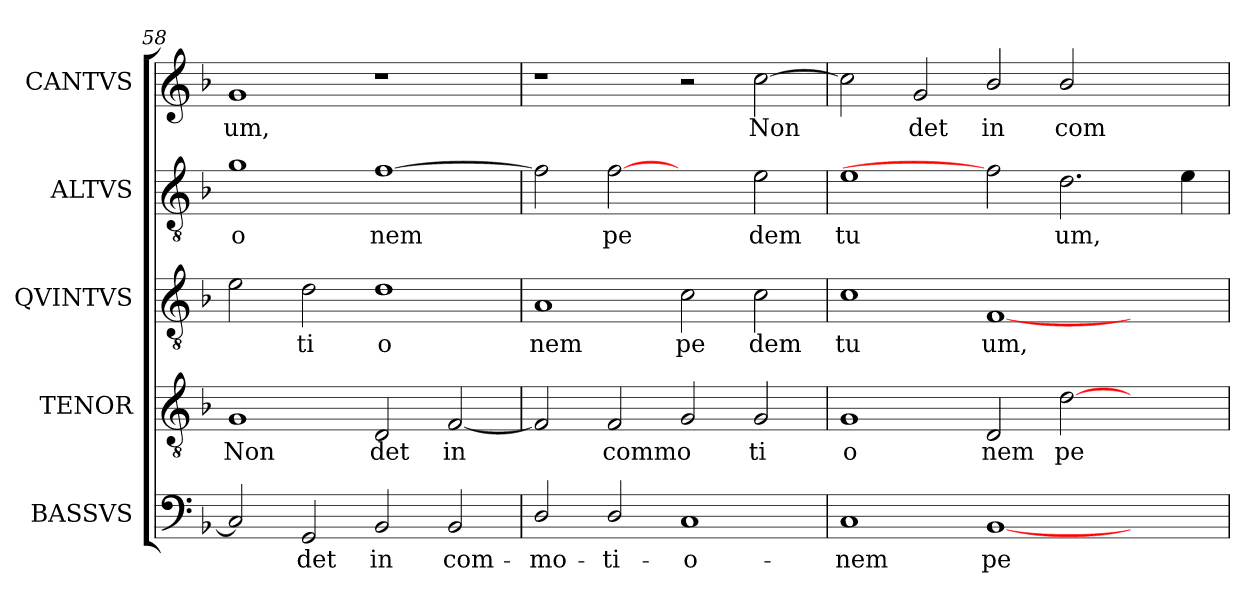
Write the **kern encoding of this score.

**kern	**text	**kern	**text	**kern	**text	**kern	**text	**kern	**text
*part5	*part5	*part4	*part4	*part3	*part3	*part2	*part2	*part1	*part1
*staff5	*staff5	*staff4	*staff4	*staff3	*staff3	*staff2	*staff2	*staff1	*staff1
*I"BASSVS	*	*I"TENOR	*	*I"QVINTVS	*	*I"ALTVS	*	*I"CANTVS	*
*clefF4	*	*clefGv2	*	*clefGv2	*	*clefGv2	*	*clefG2	*
*ITrd-3c-5	*	*ITrd-3c-5	*	*ITrd-3c-5	*	*ITrd-3c-5	*	*	*
*k[b-e-]	*	*k[b-e-]	*	*k[b-e-]	*	*k[b-e-]	*	*k[b-]	*
*B-:	*	*B-:	*	*B-:	*	*B-:	*	*F:	*
=58	=58	=58	=58	=58	=58	=58	=58	=58	=58
!	!LO:LY:b:cj	!	!LO:LY:b:cj	!	!LO:LY:b:cj	!	!LO:LY:b:cj	!	!LO:LY:b:cj
2F/]	.	1c	Non	2a\	.	1cc	o	1g	-um,
!	!LO:LY:b:cj	!	!	!	!LO:LY:b:cj	!	!	!	!
2C/	det	.	.	2g\	ti	.	.	.	.
!	!LO:LY:b:cj	!	!LO:LY:b:cj	!	!LO:LY:b:cj	!	!LO:LY:b:cj	!	!
2E-/	in	2G/	det	1g	o	[>1b-	nem	1r	.
!	!LO:LY:b:cj	!	!LO:LY:b:cj	!	!	!	!	!	!
2E-/	com-	[<2B-/	in	.	.	.	.	.	.
=59	=59	=59	=59	=59	=59	=59	=59	=59	=59
!	!LO:LY:b:cj	!	!LO:LY:b:cj	!	!LO:LY:b:cj	!	!LO:LY:b:cj	!	!
2G/	-mo-	2B-/]	.	1d	nem	2b-\]	.	1r	.
!	!LO:LY:b:cj	!	!LO:LY:b:cj	!	!	!	!LO:LY:b:cj	!	!
2G/	-ti-	2B-/	commo	.	.	[2b-	pe	.	.
!	!LO:LY:b:cj	!	!LO:LY:b:cj	!	!LO:LY:b:cj	!	!	!	!
1F	-o-	2c/	.	2f\	pe	2ryy	.	2r	.
!	!	!	!LO:LY:b:cj	!	!LO:LY:b:cj	!	!LO:LY:b:cj	!	!LO:LY:b:cj
.	.	2c/	ti	2f\	dem	2a\	dem	[>2cc\	Non
=60	=60	=60	=60	=60	=60	=60	=60	=60	=60
!	!LO:LY:b:cj	!	!LO:LY:b:cj	!	!LO:LY:b:cj	!	!LO:LY:b:cj	!	!LO:LY:b:cj
1F	-nem	1c	o	1f	tu	1a	tu	2cc\]	.
!	!	!	!	!	!	!	!	!	!LO:LY:b:cj
.	.	.	.	.	.	.	.	2g/	det
!	!LO:LY:b:cj	!	!LO:LY:b:cj	!	!LO:LY:b:cj	!	!	!	!LO:LY:b:cj
[<1E-	pe-	2G/	nem	[<1B-	um,	2b-]	.	2b-/	in
!	!	!	!LO:LY:b:cj	!	!	!	!LO:LY:b:cj	!	!LO:LY:b:cj
.	.	[<2g\	pe	.	.	2.g\	um,	2b-/	com-
2ryy	.	2ryy	.	2ryy	.	.	.	2ryy	.
!	!	!	!	!	!	!	!LO:LY:b:cj	!	!
.	.	.	.	.	.	4a\	.	.	.
=	=	=	=	=	=	=	=	=	=
*-	*-	*-	*-	*-	*-	*-	*-	*-	*-
